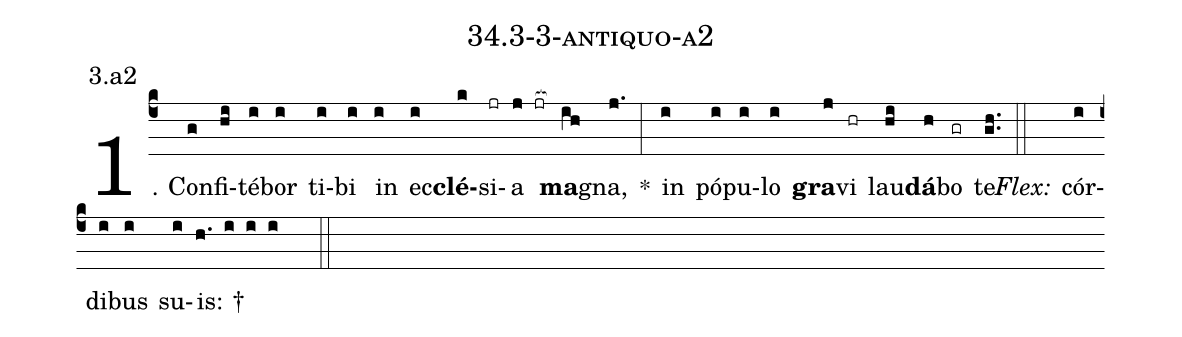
name: 34.3-3-antiquo-a2;
annotation: 3.a2;
%%
(c4)1. Con(g)fi(hi)té(i)bor(i) ti(i)bi(i) in(i) ec(i)<b>clé</b>(k)si(jr)a(j jr[ocb:1{]) <b>ma</b>(ih[ocb:0}])gna,(j.) *(:) in(i) pó(i)pu(i)lo(i) <b>gra</b>(j)vi(hr) lau(hi)<b>dá</b>(h)bo(gr) te.(gh..) (::)
<i>Flex:</i>()  cór(i)di(i)bus(i) su(i)is: †(h. i i i  ::)

%E(i) u(i) o(j) u(hi) a(h) e.(gh..) (::)
